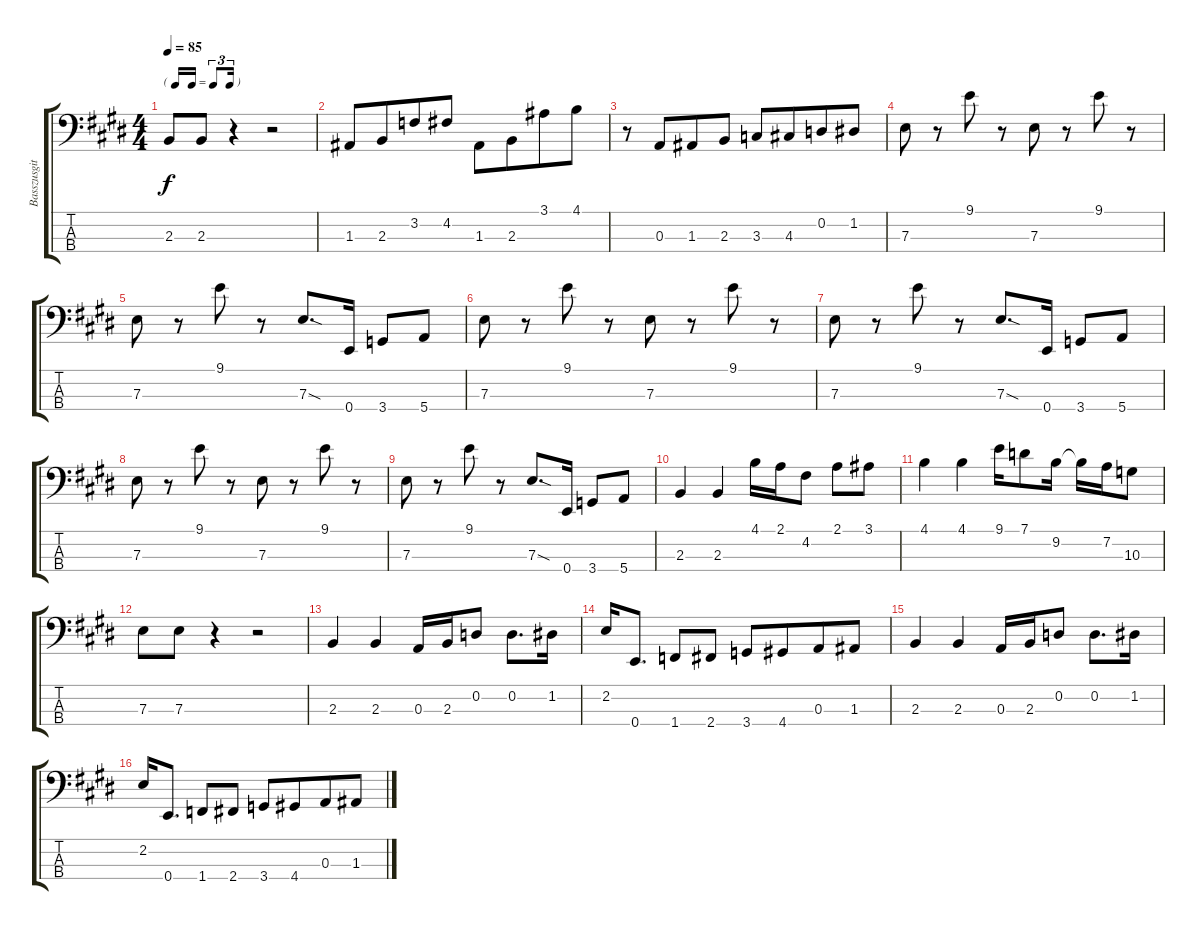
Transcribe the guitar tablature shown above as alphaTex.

\track ("Basszusgitár (Roger Glover)" "Basszusgit") {instrument electricbassfinger}
\staff {score tabs}
\tuning (G2 D2 A1 E1) {hide}
\ts (4 4)
\tf triplet16th
\tempo 85
\clef f4
\ks e
2.3.8{dy f} 2.3.8 r.4 r.2 |
1.3.8 2.3.8{beam merge} 3.2.8 4.2.8 1.3.8 2.3.8{beam merge} 3.1.8 4.1.8 |
r.8 0.3.8{beam merge} 1.3.8 2.3.8 3.3.8 4.3.8{beam merge} 0.2.8 1.2.8 |
7.3.8 r.8 9.1.8 r.8 7.3.8 r.8 9.1.8 r.8 |
7.3.8 r.8 9.1.8 r.8 7.3{sod}.8{d} 0.4.16 3.4.8 5.4.8 |
7.3.8 r.8 9.1.8 r.8 7.3.8 r.8 9.1.8 r.8 |
7.3.8 r.8 9.1.8 r.8 7.3{sod}.8{d} 0.4.16 3.4.8 5.4.8 |
7.3.8 r.8 9.1.8 r.8 7.3.8 r.8 9.1.8 r.8 |
7.3.8 r.8 9.1.8 r.8 7.3{sod}.8{d} 0.4.16 3.4.8 5.4.8 |
2.3.4 2.3.4 4.1.16 2.1.16 4.2.8 2.1.8 3.1.8 |
4.1.4 4.1.4 9.1.16 7.1.8 9.2.16 9.2{t}.16 7.2.16 10.3.8 |
7.3.8 7.3.8 r.4 r.2 |
2.3.4 2.3.4 0.3.16 2.3.16 0.2.8 0.2.8{d} 1.2.16 |
2.2.16 0.4.8{d} 1.4.8 2.4.8 3.4.8 4.4.8{beam merge} 0.3.8 1.3.8 |
2.3.4 2.3.4 0.3.16 2.3.16 0.2.8 0.2.8{d} 1.2.16 |
2.2.16 0.4.8{d} 1.4.8 2.4.8 3.4.8 4.4.8{beam merge} 0.3.8 1.3.8
